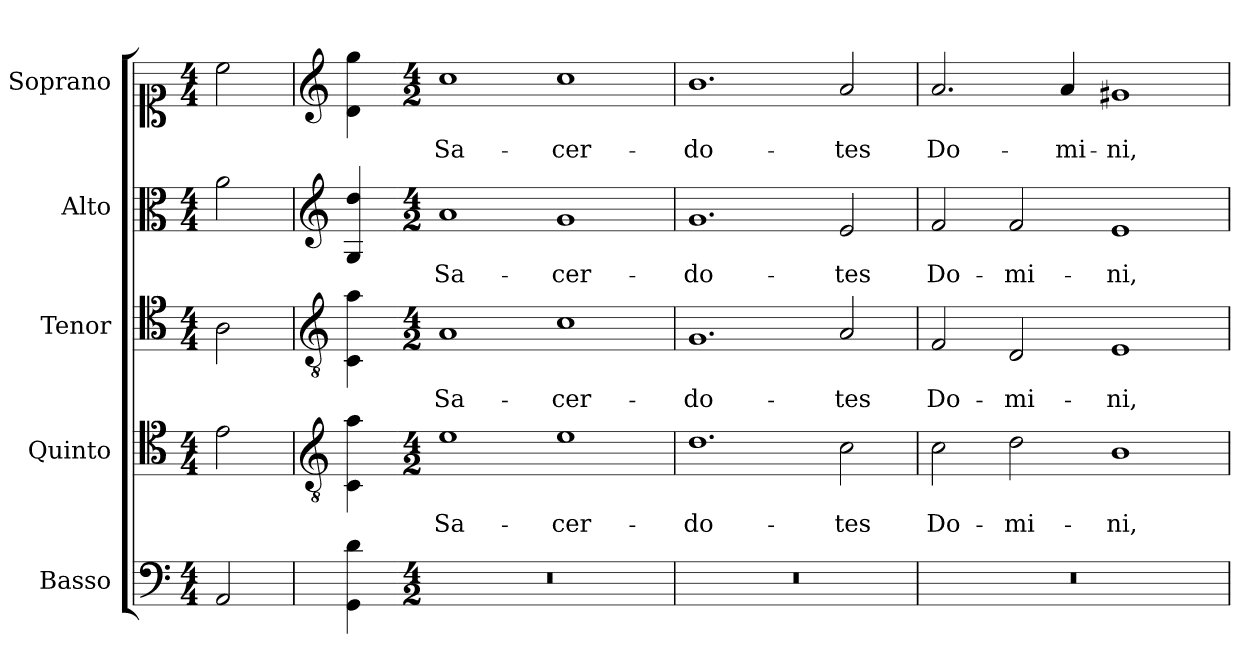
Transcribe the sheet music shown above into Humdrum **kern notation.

**kern	**kern	**text	**kern	**text	**kern	**text	**kern	**text
*part5	*part4	*part4	*part3	*part3	*part2	*part2	*part1	*part1
*staff5	*staff4	*staff4	*staff3	*staff3	*staff2	*staff2	*staff1	*staff1
*I"Basso	*I"Quinto	*	*I"Tenor	*	*I"Alto	*	*I"Soprano	*
*I'B.	*I'Q.	*	*I'T.	*	*I'A.	*	*I'S.	*
!!LO:PB:g=z
*clefF4	*clefC4	*	*clefC4	*	*clefC3	*	*clefC1	*
*	*ITrd7c12	*	*ITrd7c12	*	*	*	*	*
*k[]	*k[]	*	*k[]	*	*k[]	*	*k[]	*
*C:	*C:	*	*C:	*	*C:	*	*C:	*
*M4/4	*M4/4	*	*M4/4	*	*M4/4	*	*M4/4	*
=1	=1	=1	=1	=1	=1	=1	=1	=1
!LO:N:head=open	!LO:N:head=open	!	!LO:N:head=open	!	!LO:N:head=open	!	!LO:N:head=open	!
2AAi/	2Ei\	.	2AAi\	.	2ai\	.	2cci\	.
=2	=2	=2	=2	=2	=2	=2	=2	=2
*	*clefGv2	*	*clefGv2	*	*clefG2	*	*clefG2	*
4GGi\ 4di	4CCi\ 4Ai	.	4CCi\ 4Ai	.	4Gi/ 4ddi	.	4di\ 4ggi	.
=3-	=3-	=3-	=3-	=3-	=3-	=3-	=3-	=3-
*M4/2	*M4/2	*	*M4/2	*	*M4/2	*	*M4/2	*
!LO:N:vis=1	!	!	!	!	!	!	!	!
!	!	!LO:LY:b:color=#000000	!	!	!	!	!	!
!	!	!	!	!LO:LY:b:color=#000000	!	!	!	!
!	!	!	!	!	!	!LO:LY:b:color=#000000	!	!
!	!	!	!	!	!	!	!	!LO:LY:b:color=#000000
0r	1Ei	Sa-	1AAi	Sa-	1ai	Sa-	1cci	Sa-
!	!	!LO:LY:b:color=#000000	!	!	!	!	!	!
!	!	!	!	!LO:LY:b:color=#000000	!	!	!	!
!	!	!	!	!	!	!LO:LY:b:color=#000000	!	!
!	!	!	!	!	!	!	!	!LO:LY:b:color=#000000
.	1Ei	-cer-	1Ci	-cer-	1gi	-cer-	1cci	-cer-
=4	=4	=4	=4	=4	=4	=4	=4	=4
!LO:N:vis=1	!	!	!	!	!	!	!	!
!	!	!LO:LY:b:color=#000000	!	!	!	!	!	!
!	!	!	!	!LO:LY:b:color=#000000	!	!	!	!
!	!	!	!	!	!	!LO:LY:b:color=#000000	!	!
!	!	!	!	!	!	!	!	!LO:LY:b:color=#000000
0r	1.Di	-do-	1.GGi	-do-	1.gi	-do-	1.bi	-do-
!	!	!LO:LY:b:color=#000000	!	!	!	!	!	!
!	!	!	!	!LO:LY:b:color=#000000	!	!	!	!
!	!	!	!	!	!	!LO:LY:b:color=#000000	!	!
!	!	!	!	!	!	!	!	!LO:LY:b:color=#000000
.	2Ci\	-tes	2AAi/	-tes	2ei/	-tes	2ai/	-tes
=5	=5	=5	=5	=5	=5	=5	=5	=5
!LO:N:vis=1	!	!	!	!	!	!	!	!
!	!	!LO:LY:b:color=#000000	!	!	!	!	!	!
!	!	!	!	!LO:LY:b:color=#000000	!	!	!	!
!	!	!	!	!	!	!LO:LY:b:color=#000000	!	!
!	!	!	!	!	!	!	!	!LO:LY:b:color=#000000
0r	2Ci\	Do-	2FFi/	Do-	2fi/	Do-	2.ai/	Do-
!	!	!LO:LY:b:color=#000000	!	!	!	!	!	!
!	!	!	!	!LO:LY:b:color=#000000	!	!	!	!
!	!	!	!	!	!	!LO:LY:b:color=#000000	!	!
.	2Di\	-mi-	2DDi/	-mi-	2fi/	-mi-	.	.
!	!	!	!	!	!	!	!	!LO:LY:b:color=#000000
.	.	.	.	.	.	.	4ai/	-mi-
!	!	!LO:LY:b:color=#000000	!	!	!	!	!	!
!	!	!	!	!LO:LY:b:color=#000000	!	!	!	!
!	!	!	!	!	!	!LO:LY:b:color=#000000	!	!
!	!	!	!	!	!	!	!	!LO:LY:b:color=#000000
.	1BBi	-ni,	1EEi	-ni,	1ei	-ni,	1g#Xi	-ni,
=	=	=	=	=	=	=	=	=
*-	*-	*-	*-	*-	*-	*-	*-	*-
